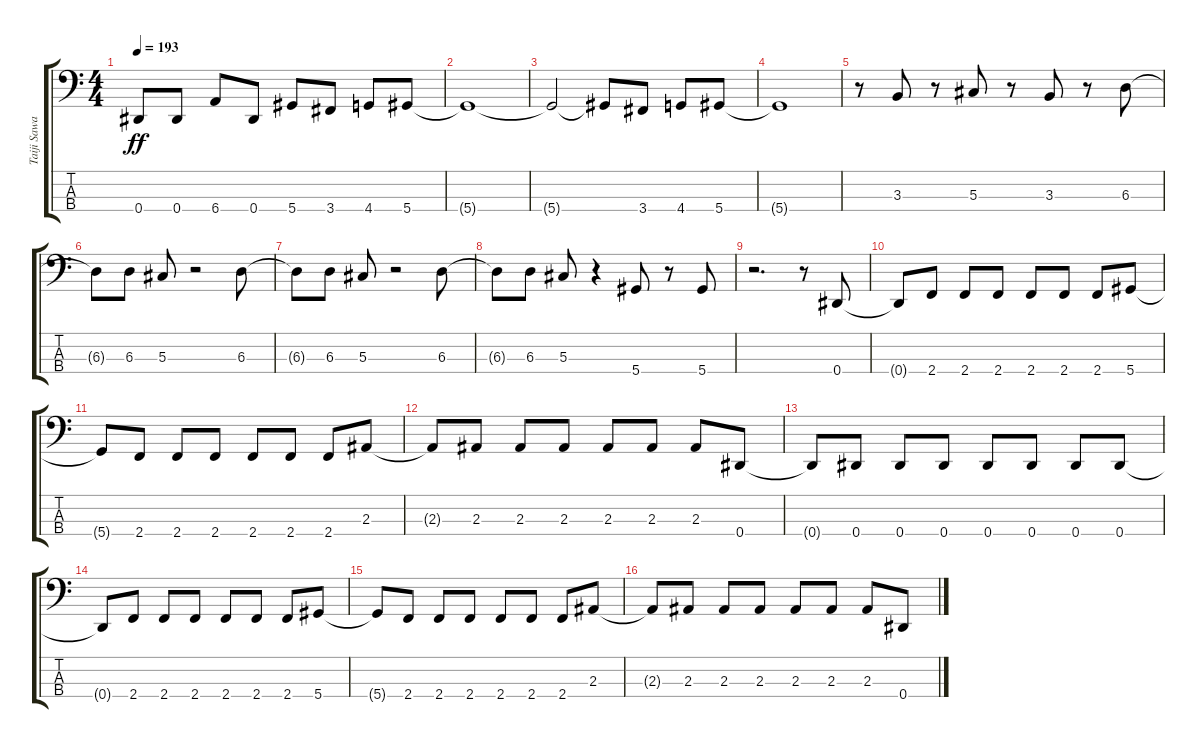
\track ("Taiji Sawada (Taiji)" "Taiji Sawa") {instrument electricbasspick}
\staff {score tabs}
\tuning (Gb2 Db2 Ab1 Eb1) {hide}
\ts (4 4)
\tempo 193
\clef f4
\ks c
0.4{t}.8{dy ff} 0.4.8 6.4.8 0.4.8 5.4.8 3.4.8 4.4.8 5.4.8 |
5.4{t}.1 |
5.4{t}.2 5.4{t}.8 3.4.8 4.4.8 5.4.8 |
5.4{t}.1 |
r.8 3.3.8 r.8 5.3.8 r.8 3.3.8 r.8 6.3.8 |
6.3{t}.8 6.3.8 5.3.8 r.2 6.3.8 |
6.3{t}.8 6.3.8 5.3.8 r.2 6.3.8 |
6.3{t}.8 6.3.8 5.3.8 r.4 5.4.8 r.8 5.4.8 |
r.2{d} r.8 0.4.8 |
0.4{t}.8 2.4.8 2.4.8 2.4.8 2.4.8 2.4.8 2.4.8 5.4.8 |
5.4{t}.8 2.4.8 2.4.8 2.4.8 2.4.8 2.4.8 2.4.8 2.3.8 |
2.3{t}.8 2.3.8 2.3.8 2.3.8 2.3.8 2.3.8 2.3.8 0.4.8 |
0.4{t}.8 0.4.8 0.4.8 0.4.8 0.4.8 0.4.8 0.4.8 0.4.8 |
0.4{t}.8 2.4.8 2.4.8 2.4.8 2.4.8 2.4.8 2.4.8 5.4.8 |
5.4{t}.8 2.4.8 2.4.8 2.4.8 2.4.8 2.4.8 2.4.8 2.3.8 |
2.3{t}.8 2.3.8 2.3.8 2.3.8 2.3.8 2.3.8 2.3.8 0.4.8
